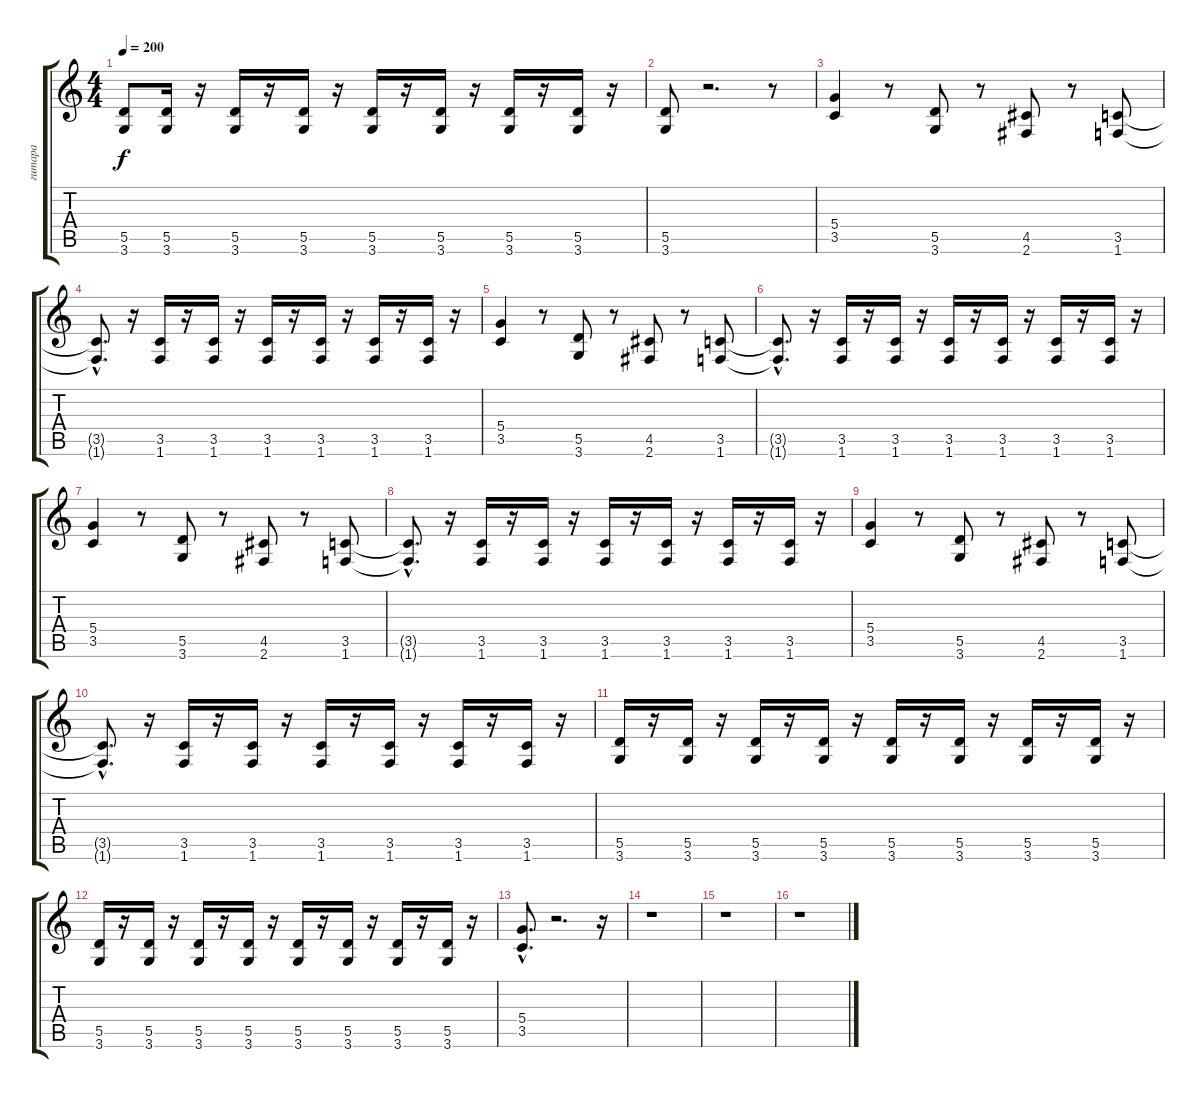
\track ("гитара" "гитара") {instrument overdrivenguitar}
\staff {score tabs}
\tuning (E4 B3 G3 D3 A2 E2) {hide}
\ts (4 4)
\tempo 200
\clef g2
\ks c
(5.5 3.6).8{dy f} (5.5 3.6).16 r.16 (5.5 3.6).16 r.16 (5.5 3.6).16 r.16 (5.5 3.6).16 r.16 (5.5 3.6).16 r.16 (5.5 3.6).16 r.16 (5.5 3.6).16 r.16 |
(5.5 3.6).8 r.2{d} r.8 |
(5.4 3.5).4 r.8 (5.5 3.6).8 r.8 (4.5 2.6).8 r.8 (3.5 1.6).8 |
(3.5{hac t} 1.6{hac t}).8{d} r.16 (3.5 1.6).16 r.16 (3.5 1.6).16 r.16 (3.5 1.6).16 r.16 (3.5 1.6).16 r.16 (3.5 1.6).16 r.16 (3.5 1.6).16 r.16 |
(5.4 3.5).4 r.8 (5.5 3.6).8 r.8 (4.5 2.6).8 r.8 (3.5 1.6).8 |
(3.5{hac t} 1.6{hac t}).8{d} r.16 (3.5 1.6).16 r.16 (3.5 1.6).16 r.16 (3.5 1.6).16 r.16 (3.5 1.6).16 r.16 (3.5 1.6).16 r.16 (3.5 1.6).16 r.16 |
(5.4 3.5).4 r.8 (5.5 3.6).8 r.8 (4.5 2.6).8 r.8 (3.5 1.6).8 |
(3.5{hac t} 1.6{hac t}).8{d} r.16 (3.5 1.6).16 r.16 (3.5 1.6).16 r.16 (3.5 1.6).16 r.16 (3.5 1.6).16 r.16 (3.5 1.6).16 r.16 (3.5 1.6).16 r.16 |
(5.4 3.5).4 r.8 (5.5 3.6).8 r.8 (4.5 2.6).8 r.8 (3.5 1.6).8 |
(3.5{hac t} 1.6{hac t}).8{d} r.16 (3.5 1.6).16 r.16 (3.5 1.6).16 r.16 (3.5 1.6).16 r.16 (3.5 1.6).16 r.16 (3.5 1.6).16 r.16 (3.5 1.6).16 r.16 |
(5.5 3.6).16 r.16 (5.5 3.6).16 r.16 (5.5 3.6).16 r.16 (5.5 3.6).16 r.16 (5.5 3.6).16 r.16 (5.5 3.6).16 r.16 (5.5 3.6).16 r.16 (5.5 3.6).16 r.16 |
(5.5 3.6).16 r.16 (5.5 3.6).16 r.16 (5.5 3.6).16 r.16 (5.5 3.6).16 r.16 (5.5 3.6).16 r.16 (5.5 3.6).16 r.16 (5.5 3.6).16 r.16 (5.5 3.6).16 r.16 |
(5.4{hac} 3.5{hac}).8{d} r.2{d} r.16 |
r.1 |
r.1 |
r.1
